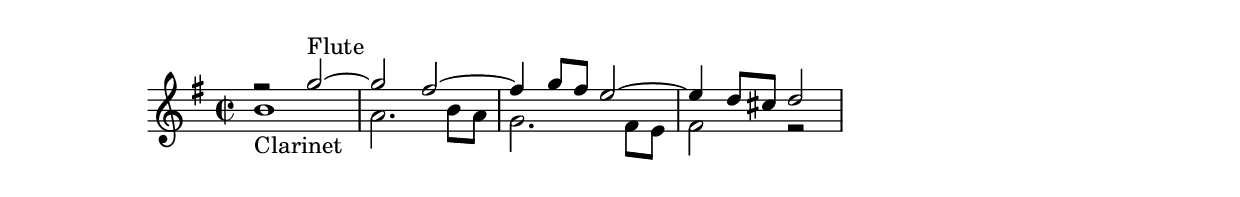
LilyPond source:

%% Do not edit this file; it is auto-generated from LSR http://lsr.dsi.unimi.it
%% This file is in the public domain.
\version "2.13.1"

\header {
  lsrtags = "contexts-and-engravers, midi"

%% Translation of GIT committish: f39a9724d9f51ed9d0d464689ef62f549d7b8dd6
  texidoces = "
Al producir una salida MIDI, el comportamiento predeterminado es
que cada pentagrama representa un canal MIDI, con todas las voces
de dicho pentagrama mezcladas.  Esto reduce al mínimo el riesgo de
que se agote el número de canales MIDI disponibles, pues existe un
máximo de 16 canales por pista.

Sin embargo, cuando se traslada el interpretador
@code{Staff_performer} al contexto @code{Voice}, cada voz de un
pentagrama puede tener su propio canal MIDI, como se muestra en el
siguiente ejemplo: a pesar de estar sobre el mismo pentagrama, se
crean dos canales MIDI, cada uno con un @code{midiInstrument}
distinto.

"
  doctitlees = "Modificar la salida MIDI para que tenga un canal por cada voz"

  texidoc = "
When outputting MIDI, the default behavior is for each staff to
represent one MIDI channel, with all the voices on a staff amalgamated.
This minimizes the risk of running out of MIDI channels, since there
are only 16 available per track.

However, by moving the @code{Staff_performer} to the @code{Voice}
context, each voice on a staff can have its own MIDI channel, as is
demonstrated by the following example: despite being on the same staff,
two MIDI channels are created, each with a different
@code{midiInstrument}. 

"
  doctitle = "Changing MIDI output to one channel per voice"
} % begin verbatim

\score {
  \new Staff <<
    \new Voice \relative c''' {
      \set midiInstrument = #"flute"
      \voiceOne
      \key g \major
      \time 2/2
      r2 g-"Flute" ~
      g fis ~
      fis4 g8 fis e2 ~
      e4 d8 cis d2
    }
    \new Voice \relative c'' {
      \set midiInstrument = #"clarinet"
      \voiceTwo
      b1-"Clarinet"
      a2. b8 a
      g2. fis8 e
      fis2 r
    }
  >>
  \layout { }
  \midi {
    \context {
      \Staff
      \remove "Staff_performer"
    }
    \context {
      \Voice
      \consists "Staff_performer"      
    }
    \context {
      \Score
      tempoWholesPerMinute = #(ly:make-moment 72 2)
    }
  }
}

